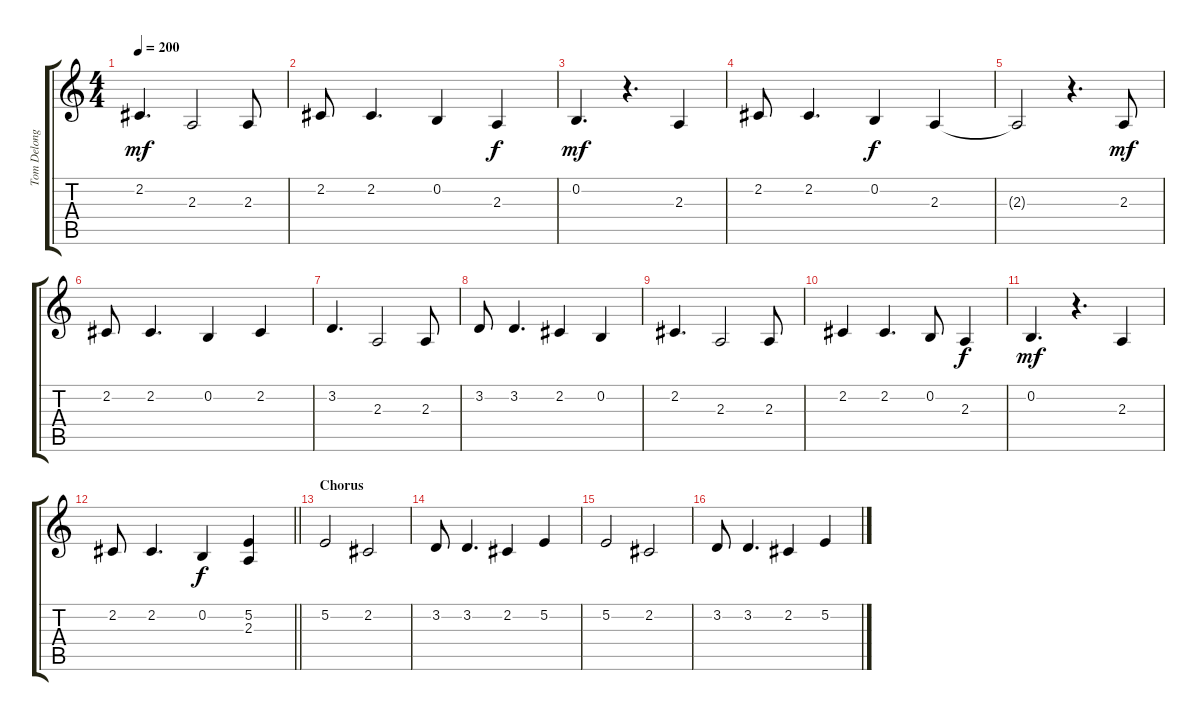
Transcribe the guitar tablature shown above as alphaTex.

\track ("Tom Delonge - Vocals" "Tom Delong") {instrument altosax}
\staff {score tabs}
\tuning (E4 B3 G3 D3 A2 E2) {hide}
\ts (4 4)
\tempo 200
\clef g2
\ks c
2.2.4{d dy mf} 2.3.2 2.3.8 |
2.2.8 2.2.4{d} 0.2.4 2.3.4{dy f} |
0.2.4{d dy mf} r.4{d} 2.3.4 |
2.2.8 2.2.4{d} 0.2.4{dy f} 2.3.4 |
2.3{t}.2 r.4{d} 2.3.8{dy mf} |
2.2.8 2.2.4{d} 0.2.4 2.2.4 |
3.2.4{d} 2.3.2 2.3.8 |
3.2.8 3.2.4{d} 2.2.4 0.2.4 |
2.2.4{d} 2.3.2 2.3.8 |
2.2.4 2.2.4{d} 0.2.8 2.3.4{dy f} |
0.2.4{d dy mf} r.4{d} 2.3.4 |
\barLineRight lightlight
2.2.8 2.2.4{d} 0.2.4{dy f} (5.2 2.3).4 |
\section ("" "Chorus")
5.2.2 2.2.2 |
3.2.8 3.2.4{d} 2.2.4 5.2.4 |
5.2.2 2.2.2 |
3.2.8 3.2.4{d} 2.2.4 5.2.4
